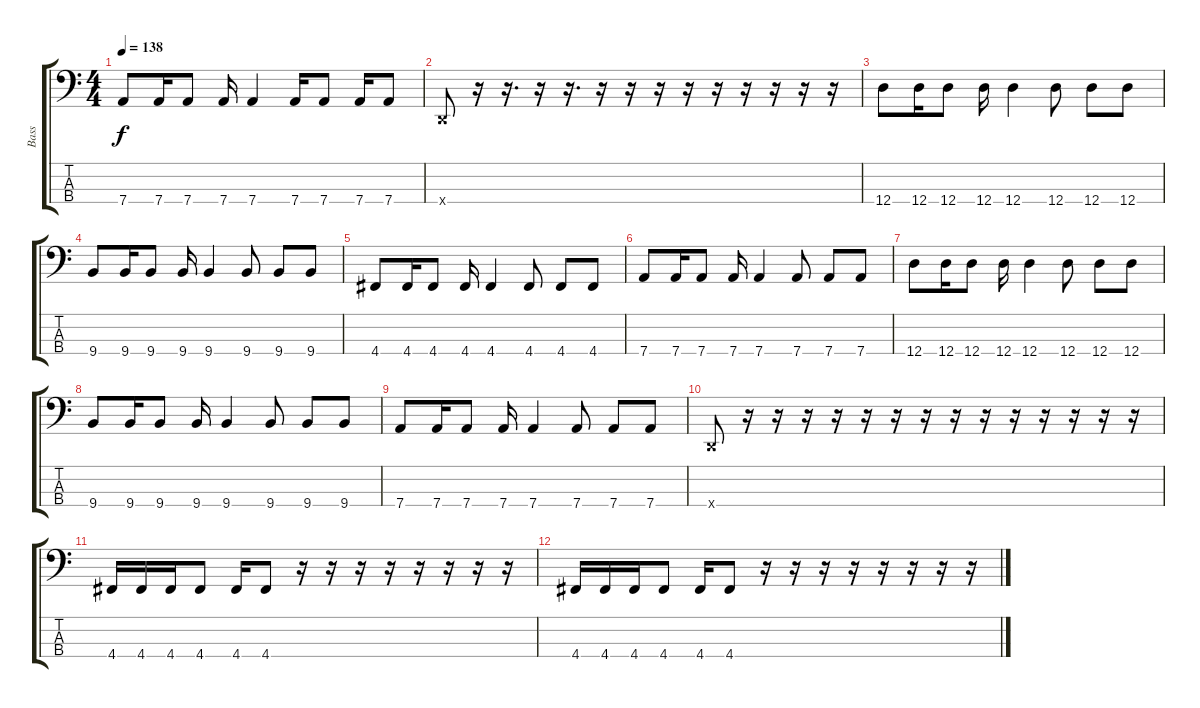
\track ("Bass" "Bass") {instrument electricbasspick}
\staff {score tabs}
\tuning (G2 D2 A1 D1) {hide}
\ts (4 4)
\tempo 138
\clef f4
\ks c
7.4.8{dy f} 7.4.16 7.4.8 7.4.16 7.4.4 7.4.16 7.4.8 7.4.16 7.4.8 |
0.4{x}.8 r.16 r.16{d} r.16 r.16{d} r.16 r.16 r.16 r.16 r.16 r.16 r.16 r.16 r.16 |
12.4.8 12.4.16 12.4.8 12.4.16 12.4.4 12.4.8 12.4.8 12.4.8 |
9.4.8 9.4.16 9.4.8 9.4.16 9.4.4 9.4.8 9.4.8 9.4.8 |
4.4.8 4.4.16 4.4.8 4.4.16 4.4.4 4.4.8 4.4.8 4.4.8 |
7.4.8 7.4.16 7.4.8 7.4.16 7.4.4 7.4.8 7.4.8 7.4.8 |
12.4.8 12.4.16 12.4.8 12.4.16 12.4.4 12.4.8 12.4.8 12.4.8 |
9.4.8 9.4.16 9.4.8 9.4.16 9.4.4 9.4.8 9.4.8 9.4.8 |
7.4.8 7.4.16 7.4.8 7.4.16 7.4.4 7.4.8 7.4.8 7.4.8 |
0.4{x}.8 r.16 r.16 r.16 r.16 r.16 r.16 r.16 r.16 r.16 r.16 r.16 r.16 r.16 r.16 |
4.4.16 4.4.16 4.4.16 4.4.8 4.4.16 4.4.8 r.16 r.16 r.16 r.16 r.16 r.16 r.16 r.16 |
4.4.16 4.4.16 4.4.16 4.4.8 4.4.16 4.4.8 r.16 r.16 r.16 r.16 r.16 r.16 r.16 r.16
